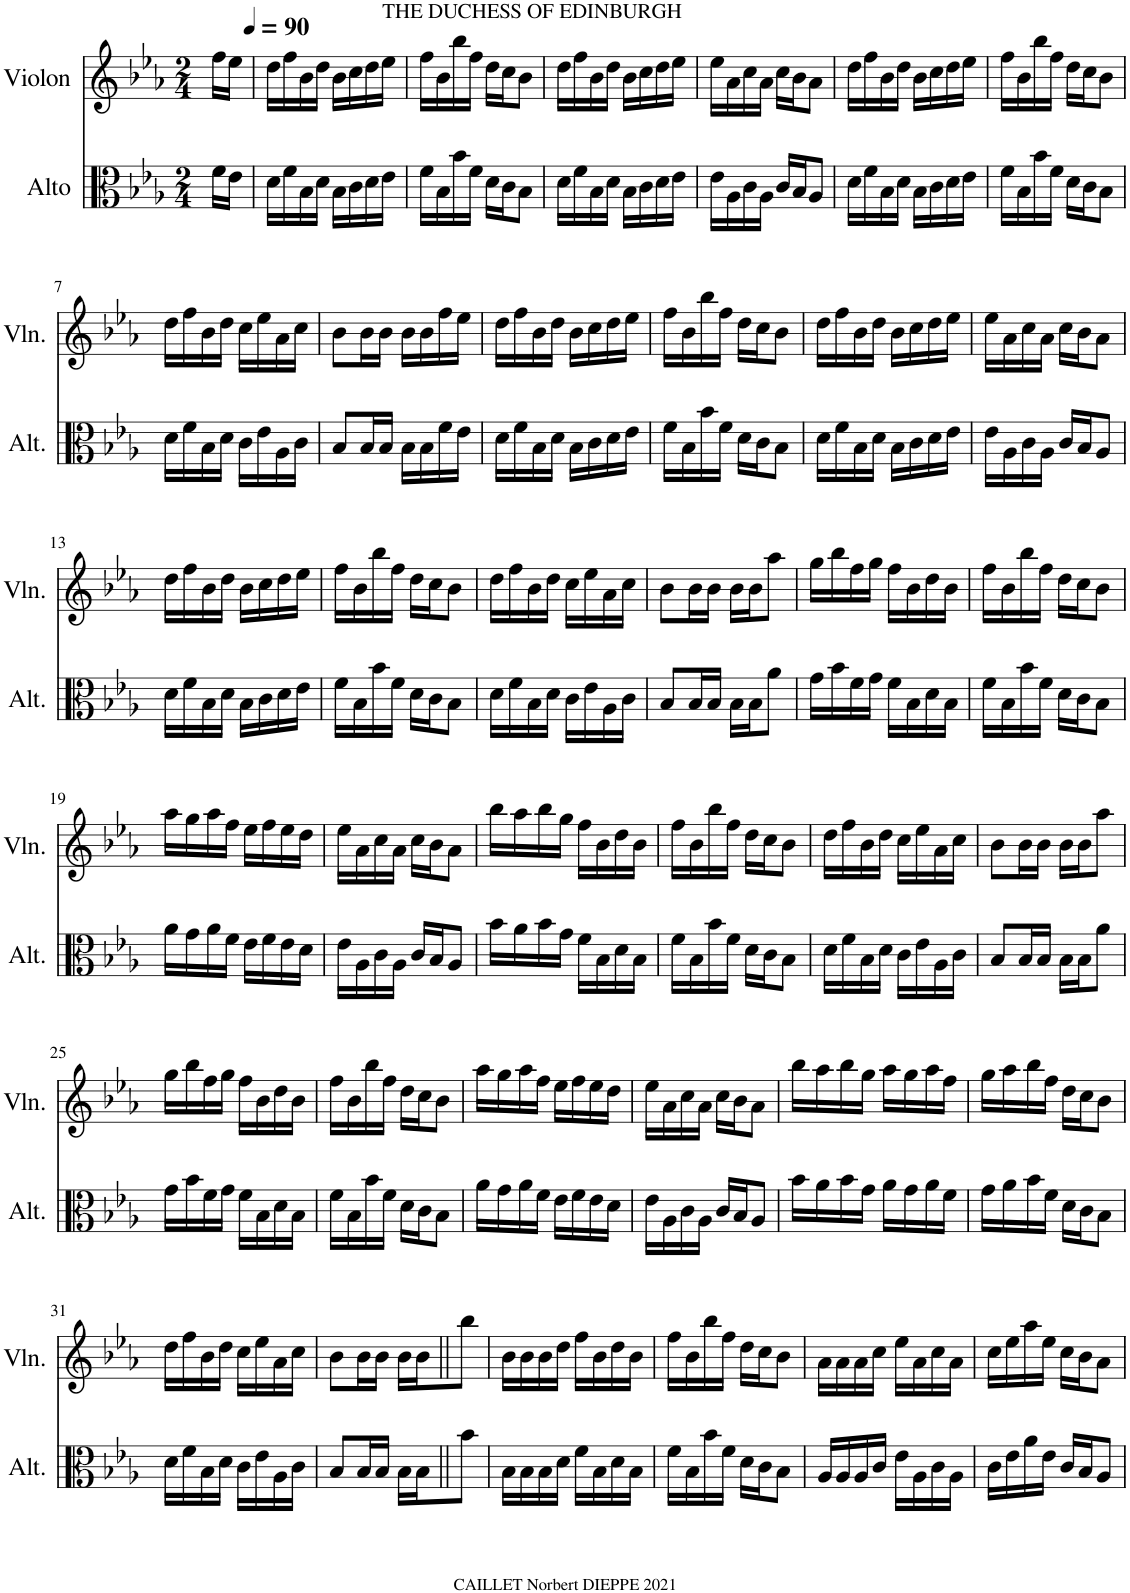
**kern	**kern
*part2	*part1
*staff2	*staff1
*I"Alto	*I"Violon
*I'Alt.	*I'Vln.
*clefC3	*clefG2
*k[b-e-a-]	*k[b-e-a-]
*M2/4	*M2/4
*MM90	*MM90
=	=
16f\LL	16ff\LL
16e-\JJ	16ee-\JJ
=1	=1
16d\LL	16dd\LL
16f\	16ff\
16B-\	16b-\
16d\JJ	16dd\JJ
16B-\LL	16b-\LL
16c\	16cc\
16d\	16dd\
16e-\JJ	16ee-\JJ
=2	=2
!	!LO:TX:a:t=THE DUCHESS OF EDINBURGH
16f\LL	16ff\LL
16B-\	16b-\
16b-\	16bb-\
16f\JJ	16ff\JJ
16d\LL	16dd\LL
16c\J	16cc\J
8B-\J	8b-\J
=3	=3
16d\LL	16dd\LL
16f\	16ff\
16B-\	16b-\
16d\JJ	16dd\JJ
16B-\LL	16b-\LL
16c\	16cc\
16d\	16dd\
16e-\JJ	16ee-\JJ
=4	=4
16e-\LL	16ee-\LL
16A-\	16a-\
16c\	16cc\
16A-\JJ	16a-\JJ
16c/LL	16cc\LL
16B-/J	16b-\J
8A-/J	8a-\J
=5	=5
16d\LL	16dd\LL
16f\	16ff\
16B-\	16b-\
16d\JJ	16dd\JJ
16B-\LL	16b-\LL
16c\	16cc\
16d\	16dd\
16e-\JJ	16ee-\JJ
=6	=6
16f\LL	16ff\LL
16B-\	16b-\
16b-\	16bb-\
16f\JJ	16ff\JJ
16d\LL	16dd\LL
16c\J	16cc\J
8B-\J	8b-\J
!!LO:LB:g=z
=7	=7
16d\LL	16dd\LL
16f\	16ff\
16B-\	16b-\
16d\JJ	16dd\JJ
16c\LL	16cc\LL
16e-\	16ee-\
16A-\	16a-\
16c\JJ	16cc\JJ
=8	=8
8B-/L	8b-\L
16B-/L	16b-\L
16B-/JJ	16b-\JJ
16B-\LL	16b-\LL
16B-\	16b-\
16f\	16ff\
16e-\JJ	16ee-\JJ
=9	=9
16d\LL	16dd\LL
16f\	16ff\
16B-\	16b-\
16d\JJ	16dd\JJ
16B-\LL	16b-\LL
16c\	16cc\
16d\	16dd\
16e-\JJ	16ee-\JJ
=10	=10
16f\LL	16ff\LL
16B-\	16b-\
16b-\	16bb-\
16f\JJ	16ff\JJ
16d\LL	16dd\LL
16c\J	16cc\J
8B-\J	8b-\J
=11	=11
16d\LL	16dd\LL
16f\	16ff\
16B-\	16b-\
16d\JJ	16dd\JJ
16B-\LL	16b-\LL
16c\	16cc\
16d\	16dd\
16e-\JJ	16ee-\JJ
=12	=12
16e-\LL	16ee-\LL
16A-\	16a-\
16c\	16cc\
16A-\JJ	16a-\JJ
16c/LL	16cc\LL
16B-/J	16b-\J
8A-/J	8a-\J
!!LO:LB:g=z
=13	=13
16d\LL	16dd\LL
16f\	16ff\
16B-\	16b-\
16d\JJ	16dd\JJ
16B-\LL	16b-\LL
16c\	16cc\
16d\	16dd\
16e-\JJ	16ee-\JJ
=14	=14
16f\LL	16ff\LL
16B-\	16b-\
16b-\	16bb-\
16f\JJ	16ff\JJ
16d\LL	16dd\LL
16c\J	16cc\J
8B-\J	8b-\J
=15	=15
16d\LL	16dd\LL
16f\	16ff\
16B-\	16b-\
16d\JJ	16dd\JJ
16c\LL	16cc\LL
16e-\	16ee-\
16A-\	16a-\
16c\JJ	16cc\JJ
=16	=16
8B-/L	8b-\L
16B-/L	16b-\L
16B-/JJ	16b-\JJ
16B-\LL	16b-\LL
16B-\J	16b-\J
8a-\J	8aa-\J
=17	=17
16g\LL	16gg\LL
16b-\	16bb-\
16f\	16ff\
16g\JJ	16gg\JJ
16f\LL	16ff\LL
16B-\	16b-\
16d\	16dd\
16B-\JJ	16b-\JJ
=18	=18
16f\LL	16ff\LL
16B-\	16b-\
16b-\	16bb-\
16f\JJ	16ff\JJ
16d\LL	16dd\LL
16c\J	16cc\J
8B-\J	8b-\J
!!LO:LB:g=z
=19	=19
16a-\LL	16aa-\LL
16g\	16gg\
16a-\	16aa-\
16f\JJ	16ff\JJ
16e-\LL	16ee-\LL
16f\	16ff\
16e-\	16ee-\
16d\JJ	16dd\JJ
=20	=20
16e-\LL	16ee-\LL
16A-\	16a-\
16c\	16cc\
16A-\JJ	16a-\JJ
16c/LL	16cc\LL
16B-/J	16b-\J
8A-/J	8a-\J
=21	=21
16b-\LL	16bb-\LL
16a-\	16aa-\
16b-\	16bb-\
16g\JJ	16gg\JJ
16f\LL	16ff\LL
16B-\	16b-\
16d\	16dd\
16B-\JJ	16b-\JJ
=22	=22
16f\LL	16ff\LL
16B-\	16b-\
16b-\	16bb-\
16f\JJ	16ff\JJ
16d\LL	16dd\LL
16c\J	16cc\J
8B-\J	8b-\J
=23	=23
16d\LL	16dd\LL
16f\	16ff\
16B-\	16b-\
16d\JJ	16dd\JJ
16c\LL	16cc\LL
16e-\	16ee-\
16A-\	16a-\
16c\JJ	16cc\JJ
=24	=24
8B-/L	8b-\L
16B-/L	16b-\L
16B-/JJ	16b-\JJ
16B-\LL	16b-\LL
16B-\J	16b-\J
8a-\J	8aa-\J
!!LO:LB:g=z
=25	=25
16g\LL	16gg\LL
16b-\	16bb-\
16f\	16ff\
16g\JJ	16gg\JJ
16f\LL	16ff\LL
16B-\	16b-\
16d\	16dd\
16B-\JJ	16b-\JJ
=26	=26
16f\LL	16ff\LL
16B-\	16b-\
16b-\	16bb-\
16f\JJ	16ff\JJ
16d\LL	16dd\LL
16c\J	16cc\J
8B-\J	8b-\J
=27	=27
16a-\LL	16aa-\LL
16g\	16gg\
16a-\	16aa-\
16f\JJ	16ff\JJ
16e-\LL	16ee-\LL
16f\	16ff\
16e-\	16ee-\
16d\JJ	16dd\JJ
=28	=28
16e-\LL	16ee-\LL
16A-\	16a-\
16c\	16cc\
16A-\JJ	16a-\JJ
16c/LL	16cc\LL
16B-/J	16b-\J
8A-/J	8a-\J
=29	=29
16b-\LL	16bb-\LL
16a-\	16aa-\
16b-\	16bb-\
16g\JJ	16gg\JJ
16a-\LL	16aa-\LL
16g\	16gg\
16a-\	16aa-\
16f\JJ	16ff\JJ
=30	=30
16g\LL	16gg\LL
16a-\	16aa-\
16b-\	16bb-\
16f\JJ	16ff\JJ
16d\LL	16dd\LL
16c\J	16cc\J
8B-\J	8b-\J
!!LO:LB:g=z
=31	=31
16d\LL	16dd\LL
16f\	16ff\
16B-\	16b-\
16d\JJ	16dd\JJ
16c\LL	16cc\LL
16e-\	16ee-\
16A-\	16a-\
16c\JJ	16cc\JJ
=32	=32
8B-/L	8b-\L
16B-/L	16b-\L
16B-/JJ	16b-\JJ
16B-\LL	16b-\LL
16B-\J	16b-\J
8b-\J	8bb-\J
=33	=33
16B-\LL	16b-\LL
16B-\	16b-\
16B-\	16b-\
16d\JJ	16dd\JJ
16f\LL	16ff\LL
16B-\	16b-\
16d\	16dd\
16B-\JJ	16b-\JJ
=34	=34
16f\LL	16ff\LL
16B-\	16b-\
16b-\	16bb-\
16f\JJ	16ff\JJ
16d\LL	16dd\LL
16c\J	16cc\J
8B-\J	8b-\J
=35	=35
16A-/LL	16a-\LL
16A-/	16a-\
16A-/	16a-\
16c/JJ	16cc\JJ
16e-\LL	16ee-\LL
16A-\	16a-\
16c\	16cc\
16A-\JJ	16a-\JJ
=36	=36
16c\LL	16cc\LL
16e-\	16ee-\
16a-\	16aa-\
16e-\JJ	16ee-\JJ
16c/LL	16cc\LL
16B-/J	16b-\J
8A-/J	8a-\J
=	=
*-	*-
